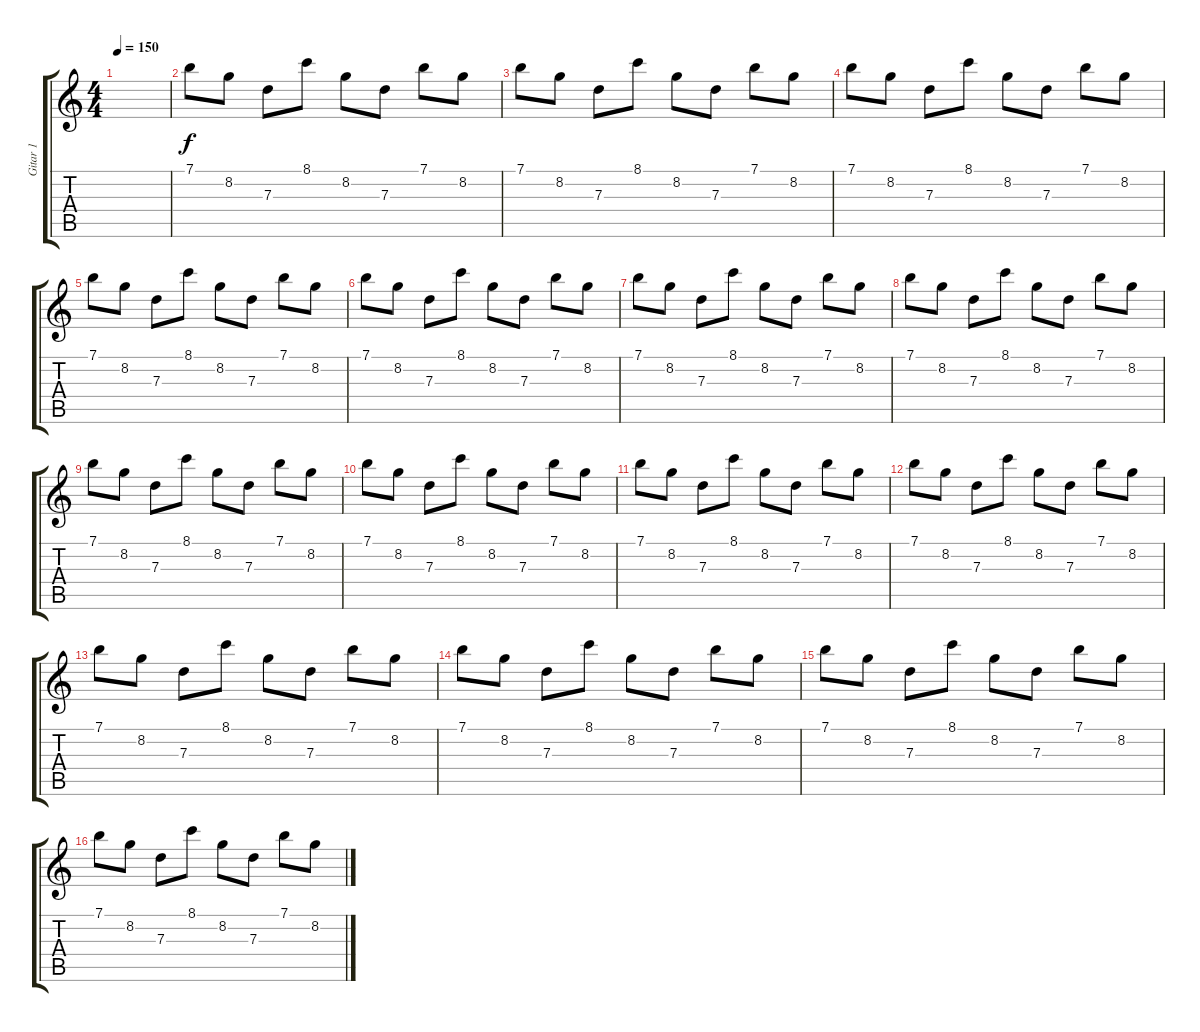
\track ("Gitar 1" "Gitar 1") {instrument overdrivenguitar}
\staff {score tabs}
\tuning (E4 B3 G3 D3 A2 E2) {hide}
\ts (4 4)
\tempo 150
\clef g2
\ks c
|
7.1.8 8.2.8 7.3.8 8.1.8 8.2.8 7.3.8 7.1.8 8.2.8 |
7.1.8 8.2.8 7.3.8 8.1.8 8.2.8 7.3.8 7.1.8 8.2.8 |
7.1.8 8.2.8 7.3.8 8.1.8 8.2.8 7.3.8 7.1.8 8.2.8 |
7.1.8 8.2.8 7.3.8 8.1.8 8.2.8 7.3.8 7.1.8 8.2.8 |
7.1.8 8.2.8 7.3.8 8.1.8 8.2.8 7.3.8 7.1.8 8.2.8 |
7.1.8 8.2.8 7.3.8 8.1.8 8.2.8 7.3.8 7.1.8 8.2.8 |
7.1.8 8.2.8 7.3.8 8.1.8 8.2.8 7.3.8 7.1.8 8.2.8 |
7.1.8 8.2.8 7.3.8 8.1.8 8.2.8 7.3.8 7.1.8 8.2.8 |
7.1.8 8.2.8 7.3.8 8.1.8 8.2.8 7.3.8 7.1.8 8.2.8 |
7.1.8 8.2.8 7.3.8 8.1.8 8.2.8 7.3.8 7.1.8 8.2.8 |
7.1.8 8.2.8 7.3.8 8.1.8 8.2.8 7.3.8 7.1.8 8.2.8 |
7.1.8 8.2.8 7.3.8 8.1.8 8.2.8 7.3.8 7.1.8 8.2.8 |
7.1.8 8.2.8 7.3.8 8.1.8 8.2.8 7.3.8 7.1.8 8.2.8 |
7.1.8 8.2.8 7.3.8 8.1.8 8.2.8 7.3.8 7.1.8 8.2.8 |
7.1.8 8.2.8 7.3.8 8.1.8 8.2.8 7.3.8 7.1.8 8.2.8
